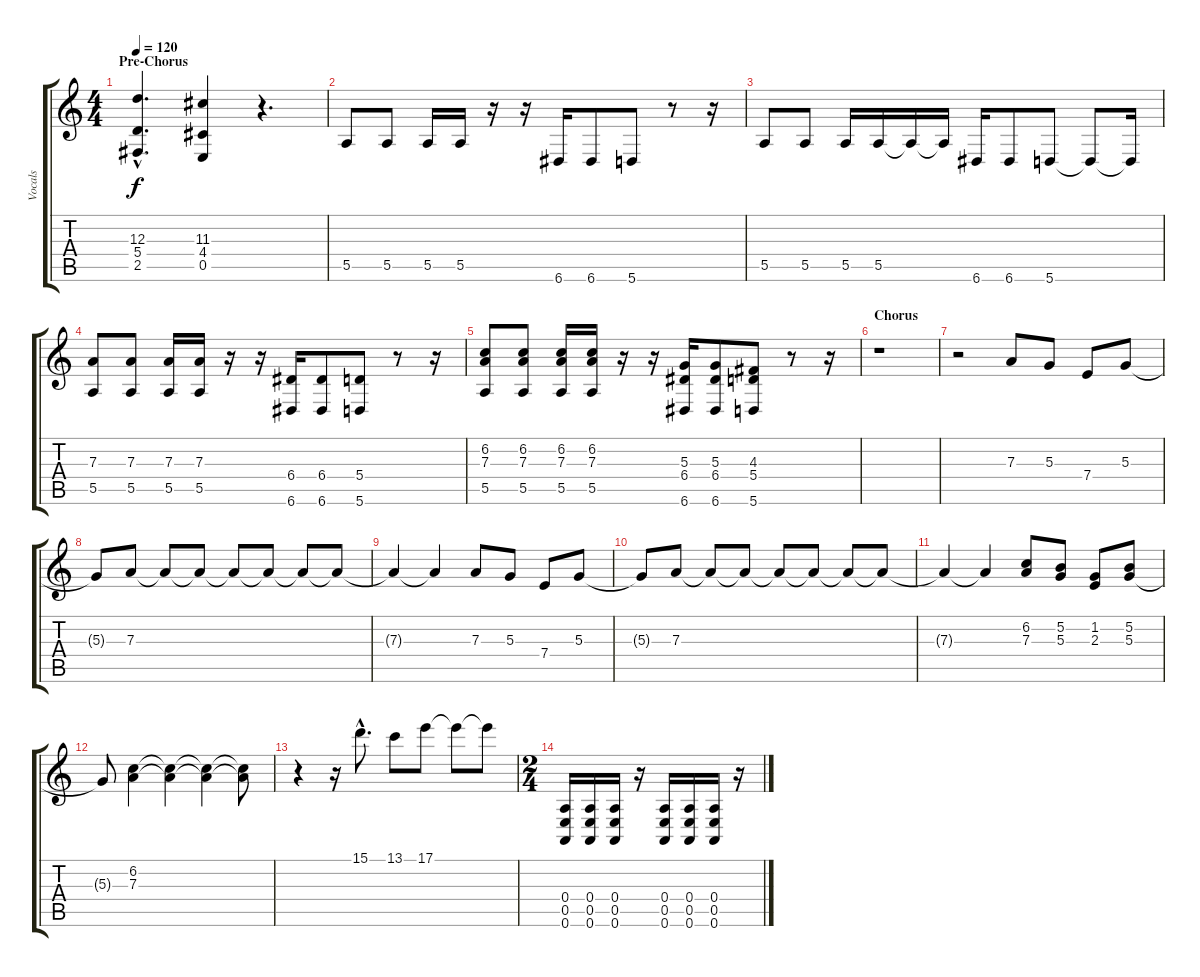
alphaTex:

\track ("Vocals" "Vocals") {instrument pad7halo}
\staff {score tabs}
\tuning (B4 Gb4 D4 A3 E3 A2) {hide}
\ts (4 4)
\section ("" "Pre-Chorus")
\tempo 120
\clef g2
\ks c
(12.3{hac} 5.4{hac} 2.5{hac}).4{d dy f} (11.3 4.4 0.5).4 r.4{d} |
5.5.8 5.5.8 5.5.16 5.5.16 r.16 r.16 6.6.16 6.6.8 5.6.8 r.8 r.16 |
5.5.8 5.5.8 5.5.16 5.5.16 5.5{t}.16 5.5{t}.16 6.6.16 6.6.8 5.6.8 5.6{t}.8 5.6{t}.16 |
(7.3 5.5).8 (7.3 5.5).8 (7.3 5.5).16 (7.3 5.5).16 r.16 r.16 (6.4 6.6).16 (6.4 6.6).8 (5.4 5.6).8 r.8 r.16 |
(6.2 7.3 5.5).8 (6.2 7.3 5.5).8 (6.2 7.3 5.5).16 (6.2 7.3 5.5).16 r.16 r.16 (5.3 6.4 6.6).16 (5.3 6.4 6.6).8 (4.3 5.4 5.6).8 r.8 r.16 |
\section ("" "Chorus")
r.1 |
r.2 7.3.8 5.3.8 7.4.8 5.3.8 |
5.3{t}.8 7.3.8 7.3{t}.8 7.3{t}.8 7.3{t}.8 7.3{t}.8 7.3{t}.8 7.3{t}.8 |
7.3{t}.4 7.3{t}.4 7.3.8 5.3.8 7.4.8 5.3.8 |
5.3{t}.8 7.3.8 7.3{t}.8 7.3{t}.8 7.3{t}.8 7.3{t}.8 7.3{t}.8 7.3{t}.8 |
7.3{t}.4 7.3{t}.4 (6.2 7.3).8 (5.2 5.3).8 (1.2 2.3).8 (5.2 5.3).8 |
5.3{t}.8 (6.2 7.3).4 (6.2{t} 7.3{t}).4 (6.2{t} 7.3{t}).4 (6.2{t} 7.3{t}).8 |
r.4 r.16 15.1{hac}.8{d} 13.1.8 17.1.8 17.1{t}.8 17.1{t}.8 |
\ts (2 4)
(0.4 0.5 0.6).16 (0.4 0.5 0.6).16 (0.4 0.5 0.6).16 r.16 (0.4 0.5 0.6).16 (0.4 0.5 0.6).16 (0.4 0.5 0.6).16 r.16
